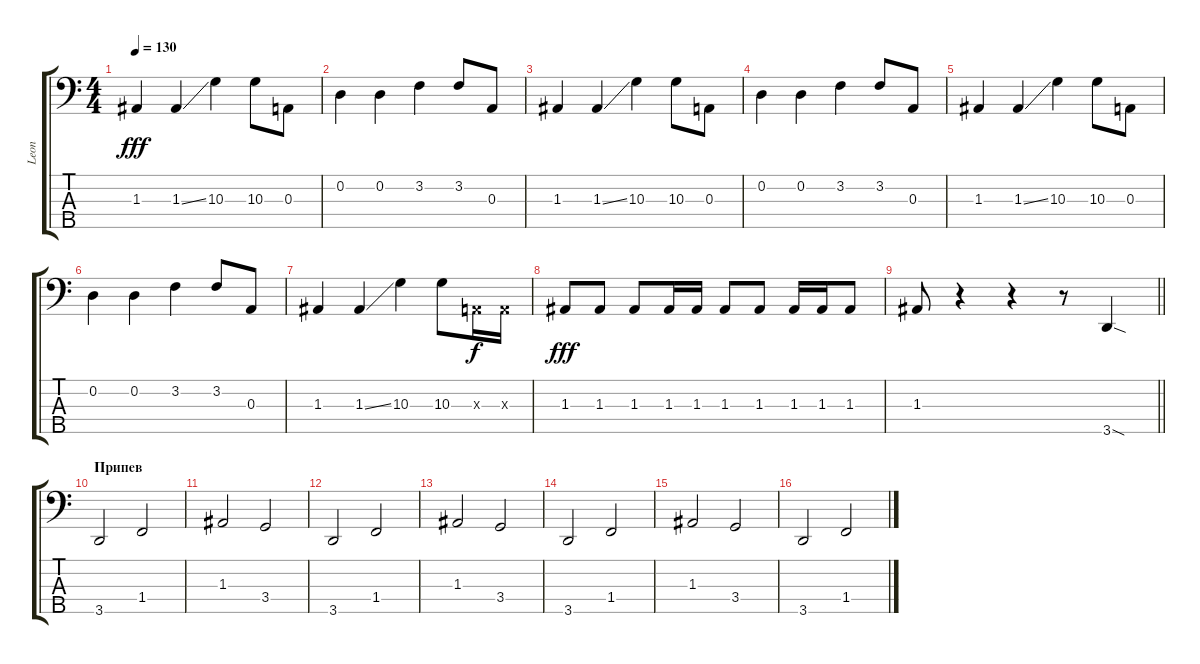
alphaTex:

\track ("Leon" "Leon") {instrument electricbassfinger}
\staff {score tabs}
\tuning (G2 D2 A1 E1 B0) {hide}
\ts (4 4)
\tempo 130
\clef f4
\ks c
1.3.4{dy fff} 1.3{ss}.4 10.3.4 10.3.8 0.3.8 |
0.2.4 0.2.4 3.2.4 3.2.8 0.3.8 |
1.3.4 1.3{ss}.4 10.3.4 10.3.8 0.3.8 |
0.2.4 0.2.4 3.2.4 3.2.8 0.3.8 |
1.3.4 1.3{ss}.4 10.3.4 10.3.8 0.3.8 |
0.2.4 0.2.4 3.2.4 3.2.8 0.3.8 |
1.3.4 1.3{ss}.4 10.3.4 10.3.8 0.3{x}.16{dy f} 0.3{x}.16 |
1.3.8{dy fff} 1.3.8 1.3.8 1.3.16 1.3.16 1.3.8 1.3.8 1.3.16 1.3.16 1.3.8 |
\barLineRight lightlight
1.3.8 r.4 r.4 r.8 3.5{sod}.4 |
\section ("" "Припев")
3.5.2 1.4.2 |
1.3.2 3.4.2 |
3.5.2 1.4.2 |
1.3.2 3.4.2 |
3.5.2 1.4.2 |
1.3.2 3.4.2 |
3.5.2 1.4.2
